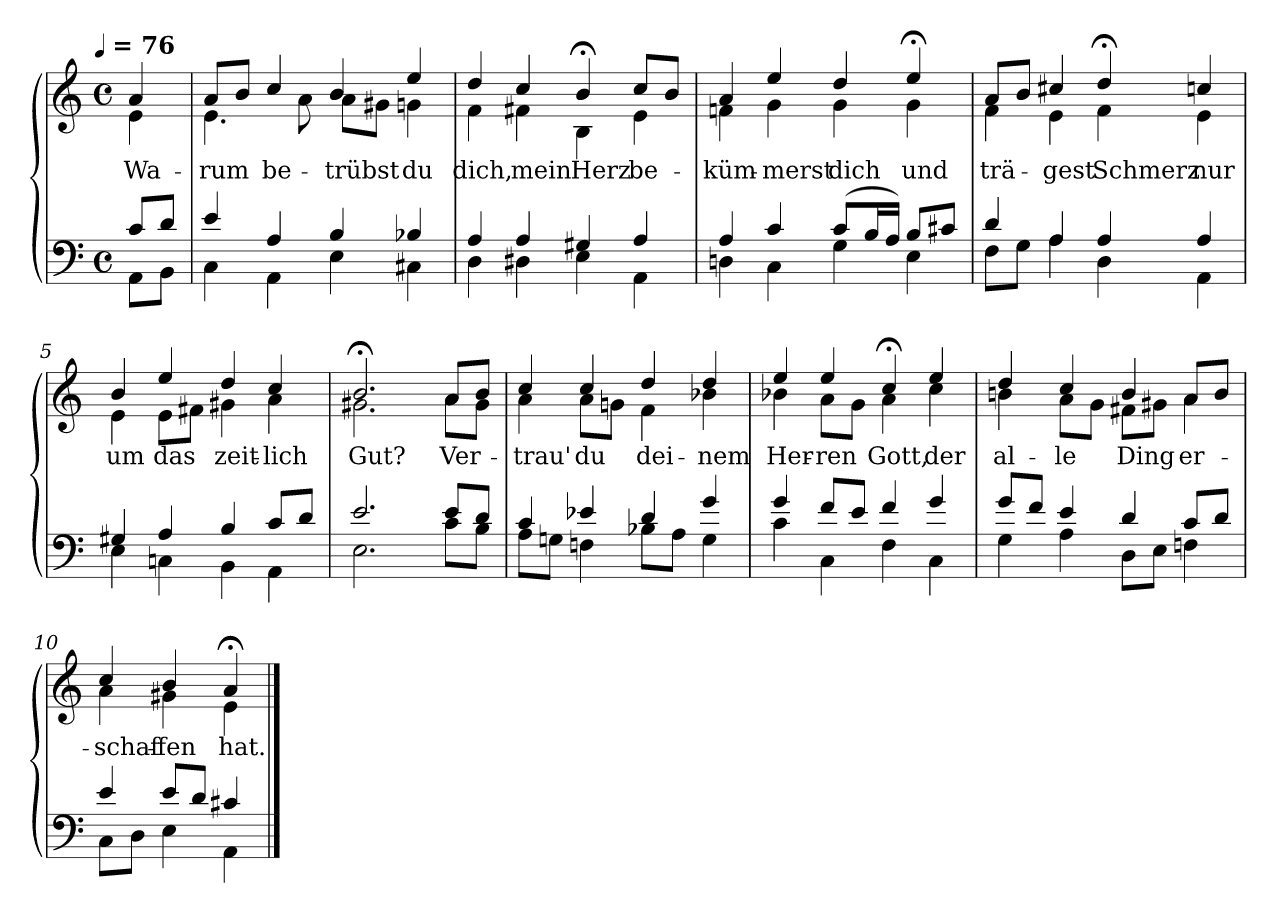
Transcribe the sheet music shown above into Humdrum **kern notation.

**kern	**kern	**text	**dynam
*part1	*part1	*part1	*part1
*staff2	*staff1	*staff1	*staff1/2
*clefF4	*clefG2	*	*
!!LO:TX:omd:t=[quarter] = 76
*M4/4	*M4/4	*	*
*met(c)	*met(c)	*	*
*MM76	*MM76	*	*
=	=	=	=
*^	*^	*	*
8cL	8AAL	4a	4e	Wa-	.
8dJ	8BBJ	.	.	.	.
=1	=1	=1	=1	=1	=1
4e	4C	8aL	4.e	-rum	.
.	.	8bJ	.	.	.
4A	4AA	4cc	.	be-	♩ = 74
.	.	.	8a	.	.
4B	4E	4b	8aL	-trübst	♩ = 76.1
.	.	.	8g#XJ	.	.
4B-X	4C#X	4ee	4gn	du	♩ = 74.7
=2	=2	=2	=2	=2	=2
4A	4D	4dd	4f	dich,	.
4A	4D#X	4cc	4f#X	mein	♩ = 73
4G#X	4E	4b;<	4B	Herz	.
4A	4AA	8ccL	4e	be-	♩ = 77
.	.	8bJ	.	.	.
=3	=3	=3	=3	=3	=3
*	*	*MM76	*	*	*
4A	4Dn	4a	4fn	-küm-	.
4c	4C	4ee	4g	-merst	.
(8cL	4G	4dd	4g	dich	♩ = 75
16BL	.	.	.	.	.
16AJJ)	.	.	.	.	.
8BL	4E	4ee;<	4g	und	.
8c#XJ	.	.	.	.	.
!!LO:LB:g=z	!!
=4	=4	=4	=4	=4	=4
*	*	*MM74	*	*	*
4d	8FL	8aL	4f	trä-	.
.	8GJ	8bJ	.	.	.
4A	4A	4cc#X	4e	-gest	.
4A	4D	4dd;<	4f	Schmerz	.
4A	4AA	4ccn	4e	nur	.
=5	=5	=5	=5	=5	=5
4G#X	4E	4b	4e	um	.
4A	4Cn	4ee	8eL	das	♩ = 73.2
.	.	.	8f#XJ	.	.
4B	4BB	4dd	4g#X	zeit-	.
8cL	4AA	4cc	4a	-lich	♩ = 73.6
8dJ	.	.	.	.	.
=6	=6	=6	=6	=6	=6
2.e	2.E	2.b;<	2.g#X	Gut?	.
8eL	8cL	8aL	8aL	Ver-	.
8dJ	8BJ	8bJ	8g#J	.	.
=7	=7	=7	=7	=7	=7
4c	8AL	4cc	4a	-trau'	.
.	8GnJ	.	.	.	.
4e-X	4Fn	4cc	8aL	du	.
.	.	.	8gnJ	.	.
4d	8B-XL	4dd	4f	dei-	.
.	8AJ	.	.	.	.
4g	4G	4dd	4b-X	-nem	.
!!LO:LB:g=z	!!
=8	=8	=8	=8	=8	=8
4g	4c	4ee	4b-X	Her-	.
8fL	4C	4ee	8aL	-ren	.
8eJ	.	.	8gJ	.	.
4f	4F	4cc;<	4a	Gott,	.
4g	4C	4ee	4cc	der	♩ = 70.3
=9	=9	=9	=9	=9	=9
8gL	4G	4dd	4bn	al-	.
8fJ	.	.	.	.	.
4e	4A	4cc	8aL	-le	♩ = 69
.	.	.	8gJ	.	.
4d	8DL	4b	8f#XL	Ding	.
.	8EJ	.	8g#XJ	.	.
8cL	4Fn	8aL	4a	er-	.
8dJ	.	8bJ	.	.	.
=10	=10	=10	=10	=10	=10
*	*	*MM65	*	*	*
4e	8CL	4cc	4a	-schaf-	.
.	8DJ	.	.	.	.
8eL	4E	4b	4g#X	-fen	♩ = 60.5
8dJ	.	.	.	.	.
4c#X	4AA	4a;<	4e	hat.	.
*v	*v	*	*	*	*
*	*v	*v	*	*
==	==	==	==
*-	*-	*-	*-
